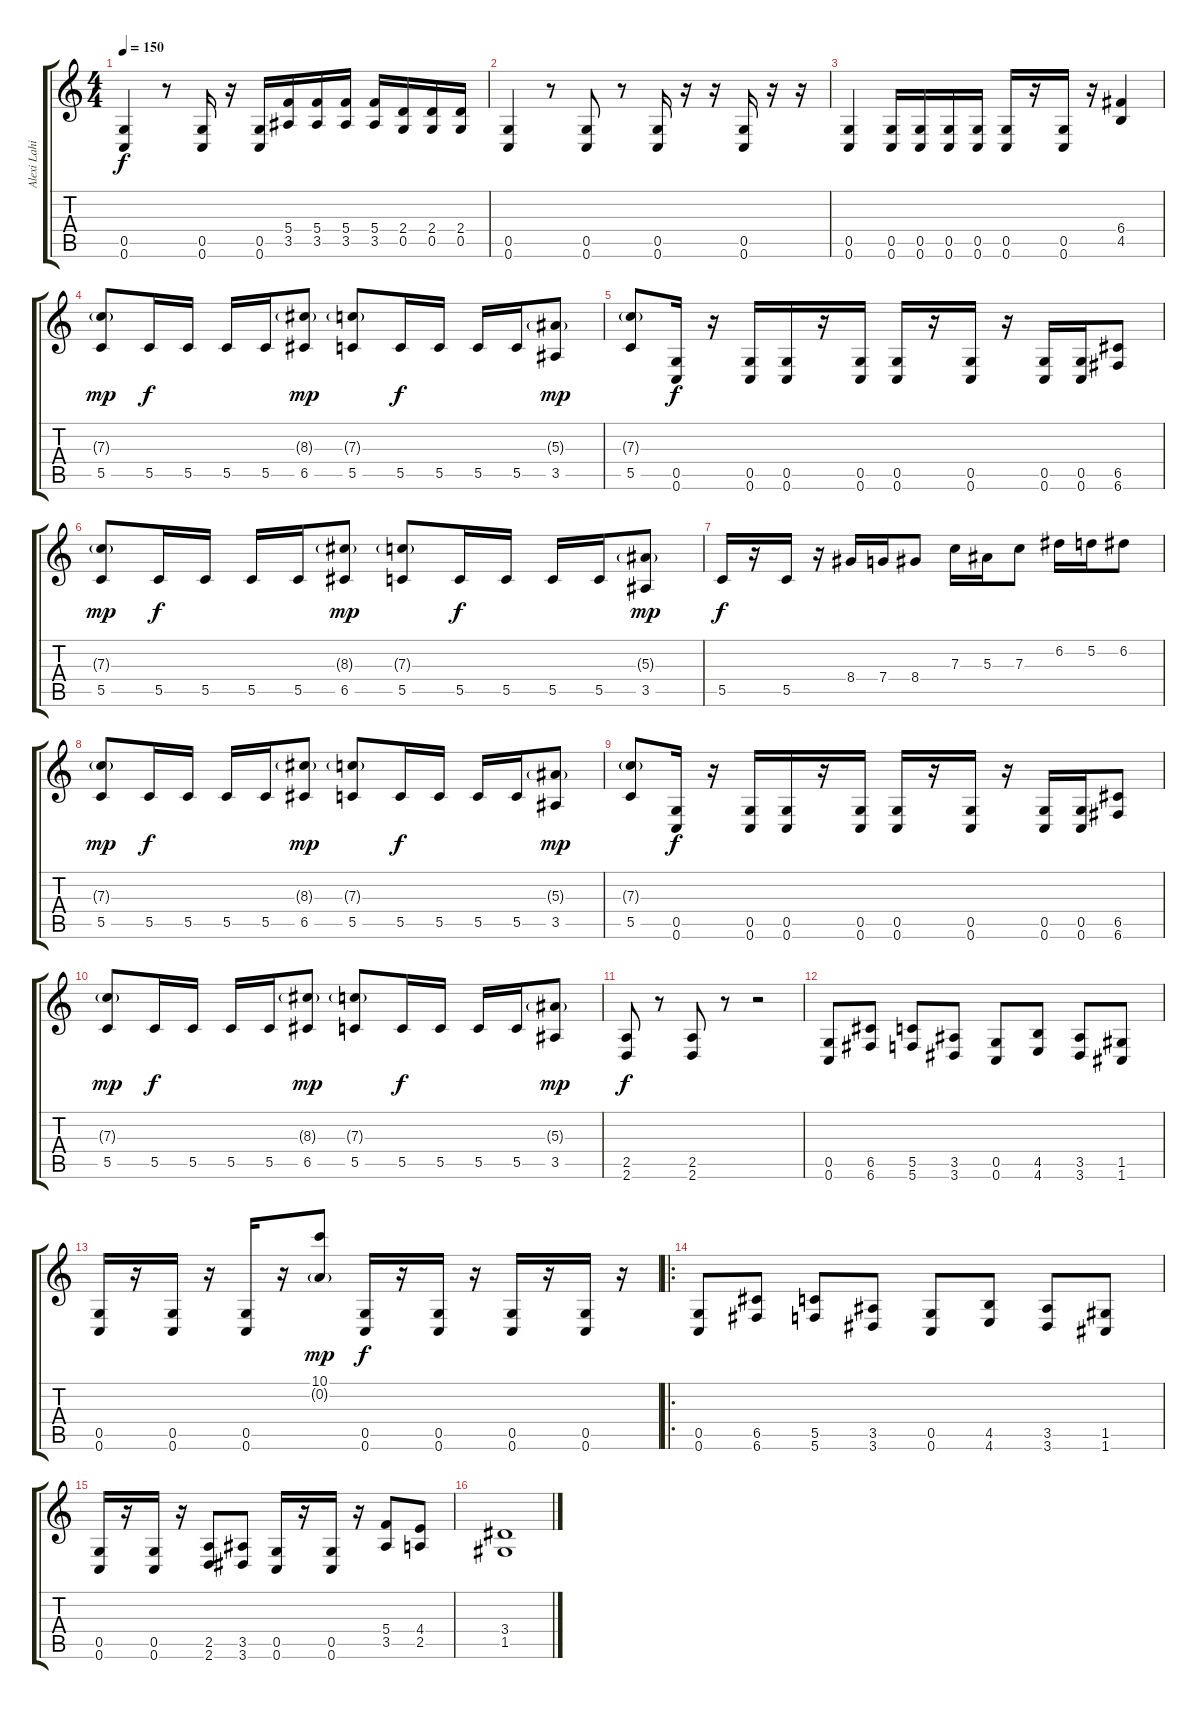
\track ("Alexi Lahio" "Alexi Lahi") {instrument distortionguitar}
\staff {score tabs}
\tuning (D4 A3 F3 C3 G2 C2) {hide}
\ts (4 4)
\tempo 150
\clef g2
\ks c
(0.5 0.6).4{dy f} r.8 (0.5 0.6).16 r.16 (0.5 0.6).16 (5.4 3.5).16 (5.4 3.5).16 (5.4 3.5).16 (5.4 3.5).16 (2.4 0.5).16 (2.4 0.5).16 (2.4 0.5).16 |
(0.5 0.6).4 r.8 (0.5 0.6).8 r.8 (0.5 0.6).16 r.16 r.16 (0.5 0.6).16 r.16 r.16 |
(0.5 0.6).4 (0.5 0.6).16 (0.5 0.6).16 (0.5 0.6).16 (0.5 0.6).16 (0.5 0.6).16 r.16 (0.5 0.6).16 r.16 (6.4 4.5).4 |
(7.3{g} 5.5).8{dy mp} 5.5.16{dy f} 5.5.16 5.5.16 5.5.16 (8.3{g} 6.5).8{dy mp} (7.3{g} 5.5).8 5.5.16{dy f} 5.5.16 5.5.16 5.5.16 (5.3{g} 3.5).8{dy mp} |
(7.3{g} 5.5).8 (0.5 0.6).16{dy f} r.16 (0.5 0.6).16 (0.5 0.6).16 r.16 (0.5 0.6).16 (0.5 0.6).16 r.16 (0.5 0.6).16 r.16 (0.5 0.6).16 (0.5 0.6).16 (6.5 6.6).8 |
(7.3{g} 5.5).8{dy mp} 5.5.16{dy f} 5.5.16 5.5.16 5.5.16 (8.3{g} 6.5).8{dy mp} (7.3{g} 5.5).8 5.5.16{dy f} 5.5.16 5.5.16 5.5.16 (5.3{g} 3.5).8{dy mp} |
5.5.16{dy f} r.16 5.5.16 r.16 8.4.16 7.4.16 8.4.8 7.3.16 5.3.16 7.3.8 6.2.16 5.2.16 6.2.8 |
(7.3{g} 5.5).8{dy mp} 5.5.16{dy f} 5.5.16 5.5.16 5.5.16 (8.3{g} 6.5).8{dy mp} (7.3{g} 5.5).8 5.5.16{dy f} 5.5.16 5.5.16 5.5.16 (5.3{g} 3.5).8{dy mp} |
(7.3{g} 5.5).8 (0.5 0.6).16{dy f} r.16 (0.5 0.6).16 (0.5 0.6).16 r.16 (0.5 0.6).16 (0.5 0.6).16 r.16 (0.5 0.6).16 r.16 (0.5 0.6).16 (0.5 0.6).16 (6.5 6.6).8 |
(7.3{g} 5.5).8{dy mp} 5.5.16{dy f} 5.5.16 5.5.16 5.5.16 (8.3{g} 6.5).8{dy mp} (7.3{g} 5.5).8 5.5.16{dy f} 5.5.16 5.5.16 5.5.16 (5.3{g} 3.5).8{dy mp} |
(2.5 2.6).8{dy f} r.8 (2.5 2.6).8 r.8 r.2 |
(0.5 0.6).8 (6.5 6.6).8 (5.5 5.6).8 (3.5 3.6).8 (0.5 0.6).8 (4.5 4.6).8 (3.5 3.6).8 (1.5 1.6).8 |
(0.5 0.6).16 r.16 (0.5 0.6).16 r.16 (0.5 0.6).16 r.16 (10.1 0.2{g}).8{dy mp instrument guitarharmonics} (0.5 0.6).16{dy f instrument distortionguitar} r.16 (0.5 0.6).16 r.16 (0.5 0.6).16 r.16 (0.5 0.6).16 r.16 |
\ro
(0.5 0.6).8 (6.5 6.6).8 (5.5 5.6).8 (3.5 3.6).8 (0.5 0.6).8 (4.5 4.6).8 (3.5 3.6).8 (1.5 1.6).8 |
(0.5 0.6).16 r.16 (0.5 0.6).16 r.16 (2.5 2.6).8 (3.5 3.6).8 (0.5 0.6).16 r.16 (0.5 0.6).16 r.16 (5.4 3.5).8 (4.4 2.5).8 |
(3.4 1.5).1
